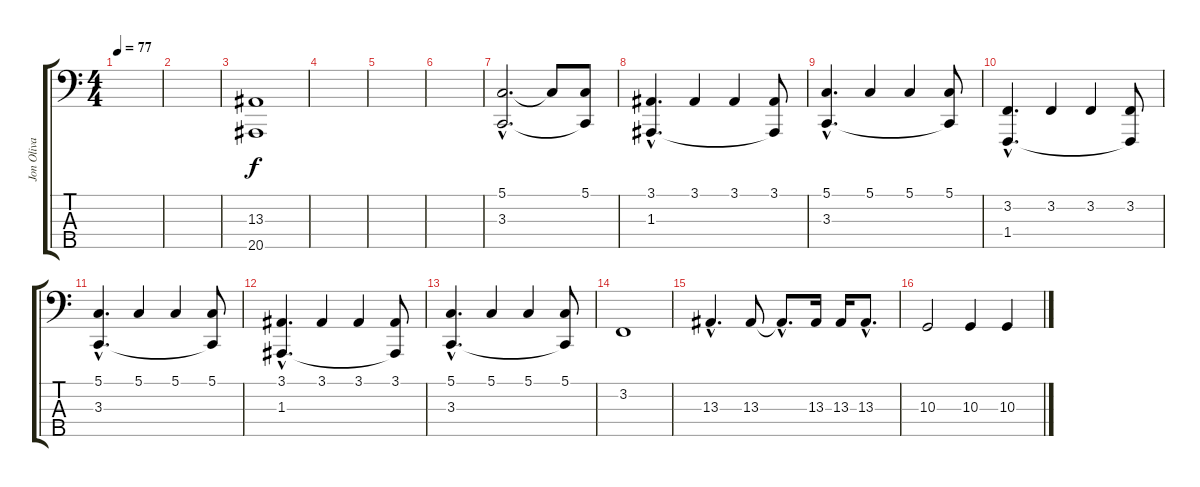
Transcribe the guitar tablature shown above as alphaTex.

\track ("Jon Oliva" "Jon Oliva") {instrument acousticgrandpiano}
\staff {score tabs}
\tuning (G2 D2 A1 E1 D0) {hide}
\ts (4 4)
\tempo 77
\clef f4
\ks c
|
|
(13.3 20.5).1 |
|
|
|
(5.1{hac} 3.3{hac}).2{d} 5.1{t}.8 (5.1 3.3{t}).8 |
(3.1{hac} 1.3{hac}).4{d} 3.1.4 3.1.4 (3.1 1.3{t}).8 |
(5.1{hac} 3.3{hac}).4{d} 5.1.4 5.1.4 (5.1 3.3{t}).8 |
(3.2{hac} 1.4{hac}).4{d} 3.2.4 3.2.4 (3.2 1.4{t}).8 |
(5.1{hac} 3.3{hac}).4{d} 5.1.4 5.1.4 (5.1 3.3{t}).8 |
(3.1{hac} 1.3{hac}).4{d} 3.1.4 3.1.4 (3.1 1.3{t}).8 |
(5.1{hac} 3.3{hac}).4{d} 5.1.4 5.1.4 (5.1 3.3{t}).8 |
3.2.1 |
13.3{hac}.4{d} 13.3.8 13.3{hac t}.8{d} 13.3.16 13.3.16 13.3{hac}.8{d} |
10.3.2 10.3.4 10.3.4
